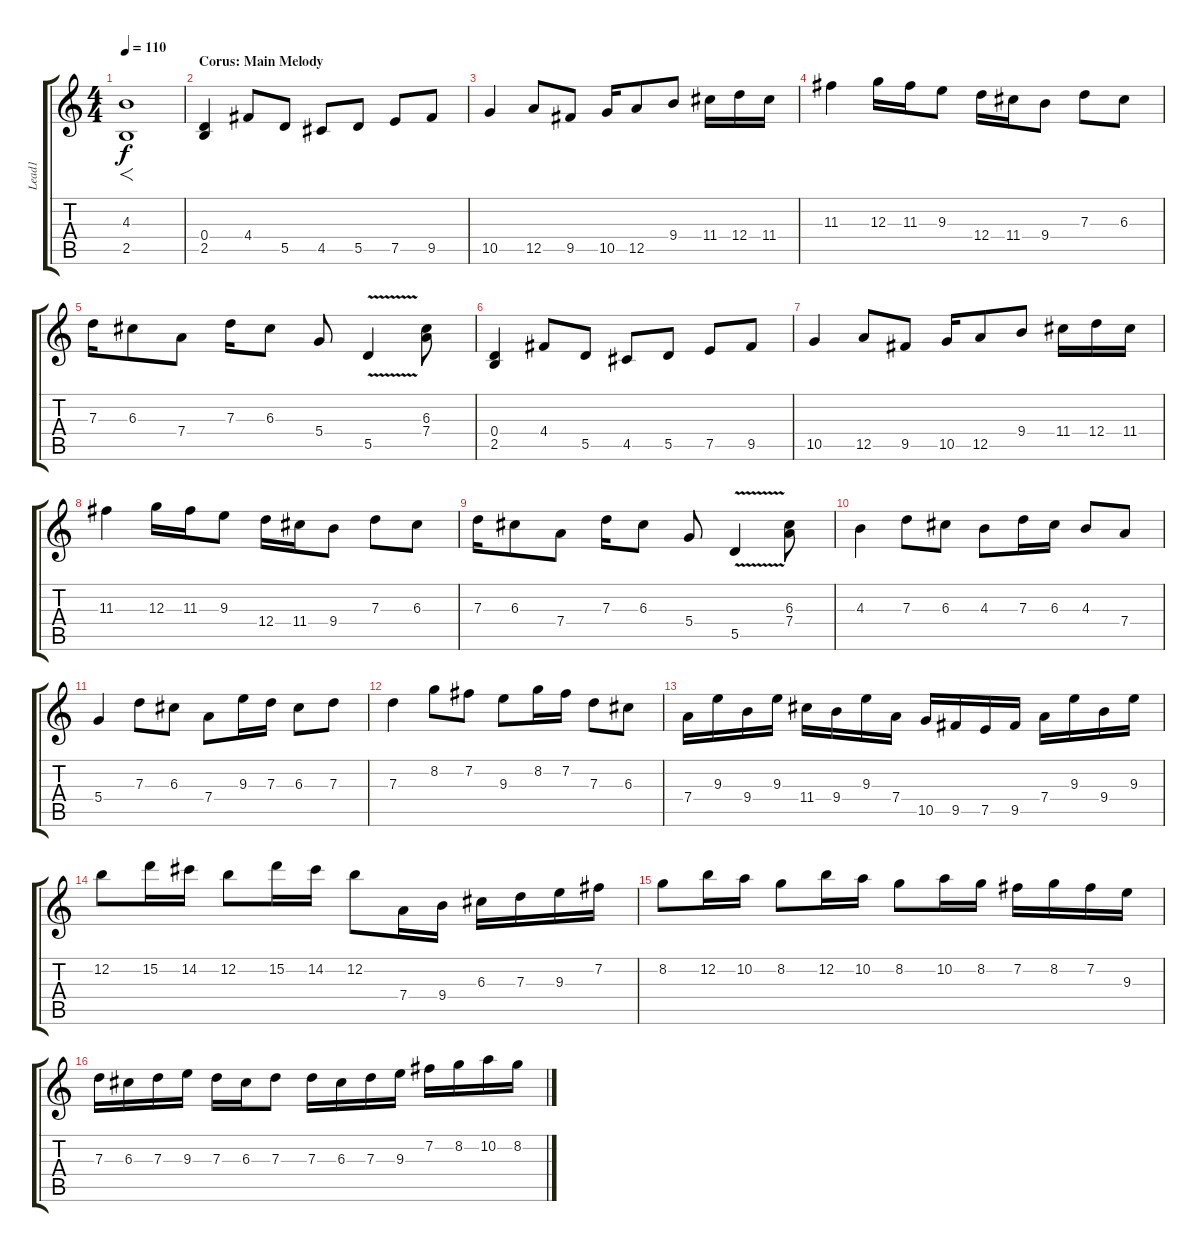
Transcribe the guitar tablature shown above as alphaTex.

\track ("Lead1" "Lead1") {instrument overdrivenguitar}
\staff {score tabs}
\tuning (E4 B3 G3 D3 A2 E2) {hide}
\ts (4 4)
\tempo 110
\clef g2
\ks c
(4.3 2.5).1{f dy f} |
\section ("" "Corus: Main Melody")
(0.4 2.5).4 4.4.8 5.5.8 4.5.8 5.5.8 7.5.8 9.5.8 |
10.5.4 12.5.8 9.5.8 10.5.16 12.5.8 9.4.8 11.4.16 12.4.16 11.4.16 |
11.3.4 12.3.16 11.3.16 9.3.8 12.4.16 11.4.16 9.4.8 7.3.8 6.3.8 |
7.3.16 6.3.8 7.4.8 7.3.16 6.3.8 5.4.8 5.5{v}.4 (6.3 7.4).8 |
(0.4 2.5).4 4.4.8 5.5.8 4.5.8 5.5.8 7.5.8 9.5.8 |
10.5.4 12.5.8 9.5.8 10.5.16 12.5.8 9.4.8 11.4.16 12.4.16 11.4.16 |
11.3.4 12.3.16 11.3.16 9.3.8 12.4.16 11.4.16 9.4.8 7.3.8 6.3.8 |
7.3.16 6.3.8 7.4.8 7.3.16 6.3.8 5.4.8 5.5{v}.4 (6.3 7.4).8 |
4.3.4 7.3.8 6.3.8 4.3.8 7.3.16 6.3.16 4.3.8 7.4.8 |
5.4.4 7.3.8 6.3.8 7.4.8 9.3.16 7.3.16 6.3.8 7.3.8 |
7.3.4 8.2.8 7.2.8 9.3.8 8.2.16 7.2.16 7.3.8 6.3.8 |
7.4.16 9.3.16 9.4.16 9.3.16 11.4.16 9.4.16 9.3.16 7.4.16 10.5.16 9.5.16 7.5.16 9.5.16 7.4.16 9.3.16 9.4.16 9.3.16 |
12.2.8 15.2.16 14.2.16 12.2.8 15.2.16 14.2.16 12.2.8 7.4.16 9.4.16 6.3.16 7.3.16 9.3.16 7.2.16 |
8.2.8 12.2.16 10.2.16 8.2.8 12.2.16 10.2.16 8.2.8 10.2.16 8.2.16 7.2.16 8.2.16 7.2.16 9.3.16 |
7.3.16 6.3.16 7.3.16 9.3.16 7.3.16 6.3.16 7.3.8 7.3.16 6.3.16 7.3.16 9.3.16 7.2.16 8.2.16 10.2.16 8.2.16
